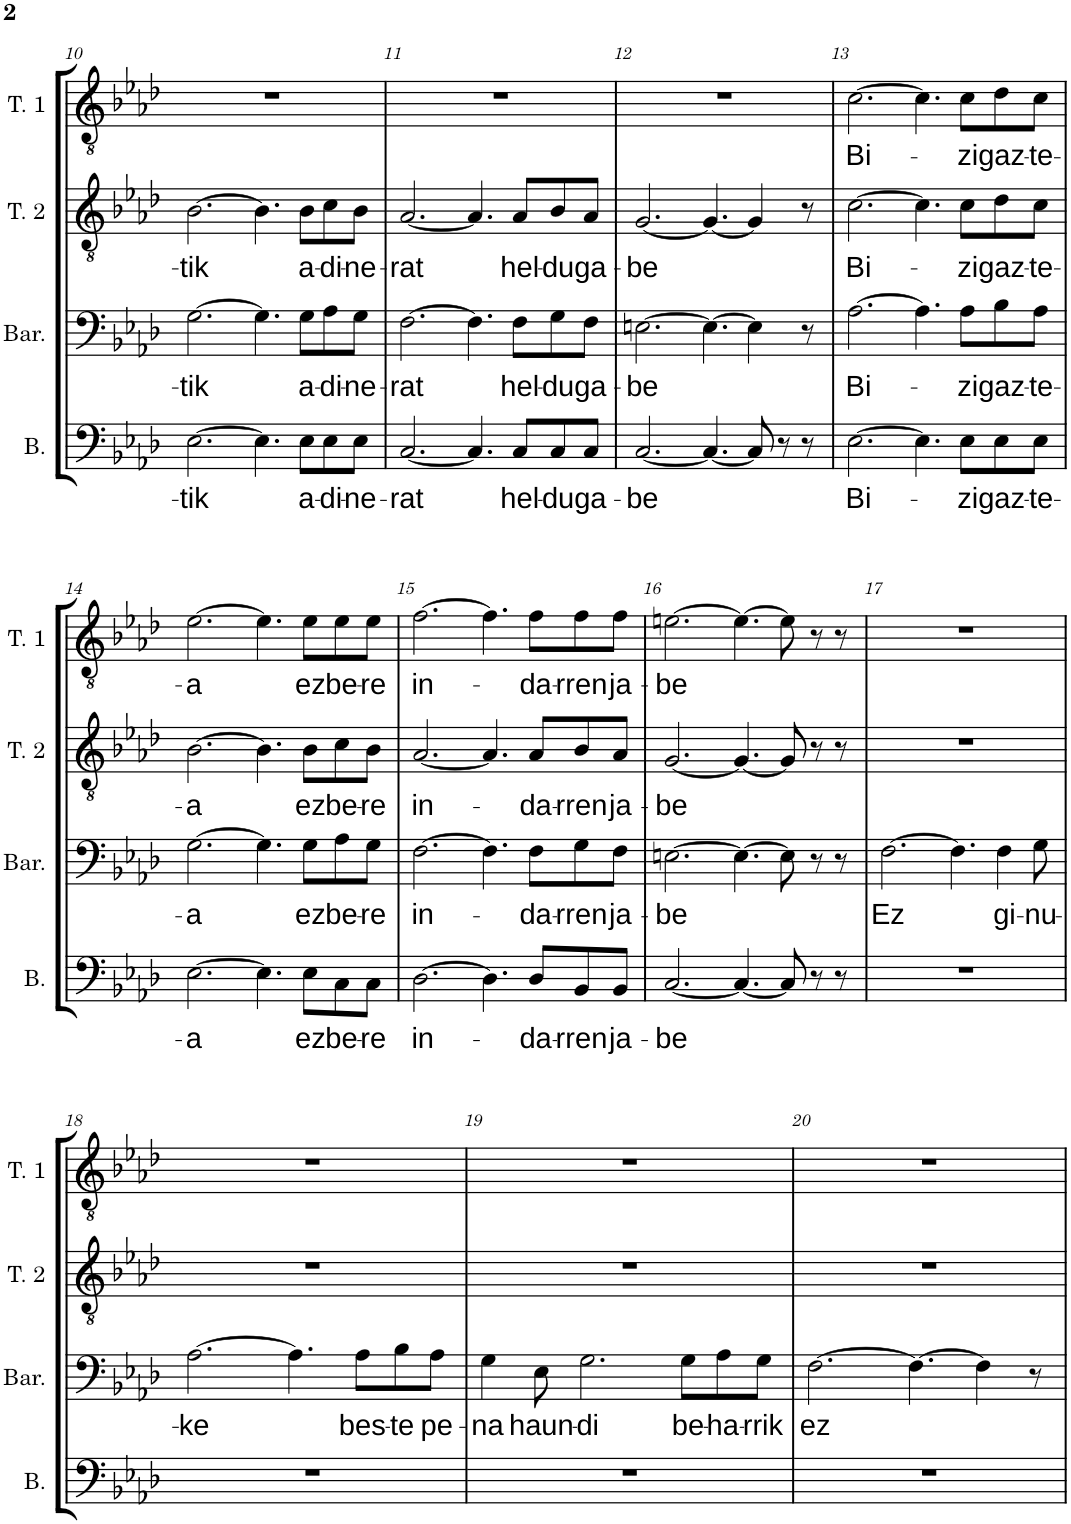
**kern	**text	**kern	**text	**kern	**text	**kern	**text
*part4	*part4	*part3	*part3	*part2	*part2	*part1	*part1
*staff4	*staff4	*staff3	*staff3	*staff2	*staff2	*staff1	*staff1
*I"Basse	*	*I"Baryton	*	*I"Ténor 2	*	*I"Ténor 1	*
*I'B.	*	*I'Bar.	*	*I'T. 2	*	*I'T. 1	*
!!LO:PB:g=z
*clefF4	*	*clefF4	*	*clefGv2	*	*clefGv2	*
*k[b-e-a-d-]	*	*k[b-e-a-d-]	*	*k[b-e-a-d-]	*	*k[b-e-a-d-]	*
*M12/8	*	*M12/8	*	*M12/8	*	*M12/8	*
=10	=10	=10	=10	=10	=10	=10	=10
!	!LO:LY:b	!	!LO:LY:b	!	!LO:LY:b	!	!
[2.E-\	-tik	[2.G\	-tik	[2.B-\	-tik	1.r	.
4.E-\]	.	4.G\]	.	4.B-\]	.	.	.
!	!LO:LY:b	!	!LO:LY:b	!	!LO:LY:b	!	!
8E-\L	a-	8G\L	a-	8B-\L	a-	.	.
!	!LO:LY:b	!	!LO:LY:b	!	!LO:LY:b	!	!
8E-\	-di-	8A-\	-di-	8c\	-di-	.	.
!	!LO:LY:b	!	!LO:LY:b	!	!LO:LY:b	!	!
8E-\J	-ne-	8G\J	-ne-	8B-\J	-ne-	.	.
=11	=11	=11	=11	=11	=11	=11	=11
!	!LO:LY:b	!	!LO:LY:b	!	!LO:LY:b	!	!
[2.C/	-rat	[2.F\	-rat	[2.A-/	-rat	1.r	.
4.C/]	.	4.F\]	.	4.A-/]	.	.	.
!	!LO:LY:b	!	!LO:LY:b	!	!LO:LY:b	!	!
8C/L	hel-	8F\L	hel-	8A-/L	hel-	.	.
!	!LO:LY:b	!	!LO:LY:b	!	!LO:LY:b	!	!
8C/	-du	8G\	-du	8B-/	-du	.	.
!	!LO:LY:b	!	!LO:LY:b	!	!LO:LY:b	!	!
8C/J	ga-	8F\J	ga-	8A-/J	ga-	.	.
=12	=12	=12	=12	=12	=12	=12	=12
!	!LO:LY:b	!	!LO:LY:b	!	!LO:LY:b	!	!
[2.C/	-be	[2.En\	-be	[2.G/	-be	1.r	.
4.C/_	.	4.E\_	.	4.G/_	.	.	.
8C/]	.	4E\]	.	4G/]	.	.	.
8r	.	.	.	.	.	.	.
8r	.	8r	.	8r	.	.	.
=13	=13	=13	=13	=13	=13	=13	=13
!	!LO:LY:b	!	!LO:LY:b	!	!LO:LY:b	!	!LO:LY:b
[2.E-\	Bi-	[2.A-\	Bi-	[2.c\	Bi-	[2.c\	Bi-
4.E-\]	.	4.A-\]	.	4.c\]	.	4.c\]	.
!	!LO:LY:b	!	!LO:LY:b	!	!LO:LY:b	!	!LO:LY:b
8E-\L	-zi	8A-\L	-zi	8c\L	-zi	8c\L	-zi
!	!LO:LY:b	!	!LO:LY:b	!	!LO:LY:b	!	!LO:LY:b
8E-\	gaz-	8B-\	gaz-	8d-\	gaz-	8d-\	gaz-
!	!LO:LY:b	!	!LO:LY:b	!	!LO:LY:b	!	!LO:LY:b
8E-\J	-te-	8A-\J	-te-	8c\J	-te-	8c\J	-te-
!!LO:LB:g=z
=14	=14	=14	=14	=14	=14	=14	=14
!	!LO:LY:b	!	!LO:LY:b	!	!LO:LY:b	!	!LO:LY:b
[2.E-\	-a	[2.G\	-a	[2.B-\	-a	[2.e-\	-a
4.E-\]	.	4.G\]	.	4.B-\]	.	4.e-\]	.
!	!LO:LY:b	!	!LO:LY:b	!	!LO:LY:b	!	!LO:LY:b
8E-\L	ez	8G\L	ez	8B-\L	ez	8e-\L	ez
!	!LO:LY:b	!	!LO:LY:b	!	!LO:LY:b	!	!LO:LY:b
8C\	be-	8A-\	be-	8c\	be-	8e-\	be-
!	!LO:LY:b	!	!LO:LY:b	!	!LO:LY:b	!	!LO:LY:b
8C\J	-re	8G\J	-re	8B-\J	-re	8e-\J	-re
=15	=15	=15	=15	=15	=15	=15	=15
!	!LO:LY:b	!	!LO:LY:b	!	!LO:LY:b	!	!LO:LY:b
[2.D-\	in-	[2.F\	in-	[2.A-/	in-	[2.f\	in-
4.D-\]	.	4.F\]	.	4.A-/]	.	4.f\]	.
!	!LO:LY:b	!	!LO:LY:b	!	!LO:LY:b	!	!LO:LY:b
8D-/L	-da-	8F\L	-da-	8A-/L	-da-	8f\L	-da-
!	!LO:LY:b	!	!LO:LY:b	!	!LO:LY:b	!	!LO:LY:b
8BB-/	-rren	8G\	-rren	8B-/	-rren	8f\	-rren
!	!LO:LY:b	!	!LO:LY:b	!	!LO:LY:b	!	!LO:LY:b
8BB-/J	ja-	8F\J	ja-	8A-/J	ja-	8f\J	ja-
=16	=16	=16	=16	=16	=16	=16	=16
!	!LO:LY:b	!	!LO:LY:b	!	!LO:LY:b	!	!LO:LY:b
[2.C/	-be	[2.En\	-be	[2.G/	-be	[2.en\	-be
4.C/_	.	4.E\_	.	4.G/_	.	4.e\_	.
8C/]	.	8E\]	.	8G/]	.	8e\]	.
8r	.	8r	.	8r	.	8r	.
8r	.	8r	.	8r	.	8r	.
=17	=17	=17	=17	=17	=17	=17	=17
!	!	!	!LO:LY:b	!	!	!	!
1.r	.	[2.F\	Ez	1.r	.	1.r	.
.	.	4.F\]	.	.	.	.	.
!	!	!	!LO:LY:b	!	!	!	!
.	.	4F\	gi-	.	.	.	.
!	!	!	!LO:LY:b	!	!	!	!
.	.	8G\	-nu-	.	.	.	.
!!LO:LB:g=z
=18	=18	=18	=18	=18	=18	=18	=18
!	!	!	!LO:LY:b	!	!	!	!
1.r	.	[2.A-\	-ke	1.r	.	1.r	.
.	.	4.A-\]	.	.	.	.	.
!	!	!	!LO:LY:b	!	!	!	!
.	.	8A-\L	bes-	.	.	.	.
!	!	!	!LO:LY:b	!	!	!	!
.	.	8B-\	-te	.	.	.	.
!	!	!	!LO:LY:b	!	!	!	!
.	.	8A-\J	pe-	.	.	.	.
=19	=19	=19	=19	=19	=19	=19	=19
!	!	!	!LO:LY:b	!	!	!	!
1.r	.	4G\	-na	1.r	.	1.r	.
!	!	!	!LO:LY:b	!	!	!	!
.	.	8E-\	haun-	.	.	.	.
!	!	!	!LO:LY:b	!	!	!	!
.	.	2.G\	-di	.	.	.	.
!	!	!	!LO:LY:b	!	!	!	!
.	.	8G\L	be-	.	.	.	.
!	!	!	!LO:LY:b	!	!	!	!
.	.	8A-\	-ha-	.	.	.	.
!	!	!	!LO:LY:b	!	!	!	!
.	.	8G\J	-rrik	.	.	.	.
=20	=20	=20	=20	=20	=20	=20	=20
!	!	!	!LO:LY:b	!	!	!	!
1.r	.	[2.F\	ez	1.r	.	1.r	.
.	.	4.F\_	.	.	.	.	.
.	.	4F\]	.	.	.	.	.
.	.	8r	.	.	.	.	.
=	=	=	=	=	=	=	=
*-	*-	*-	*-	*-	*-	*-	*-
